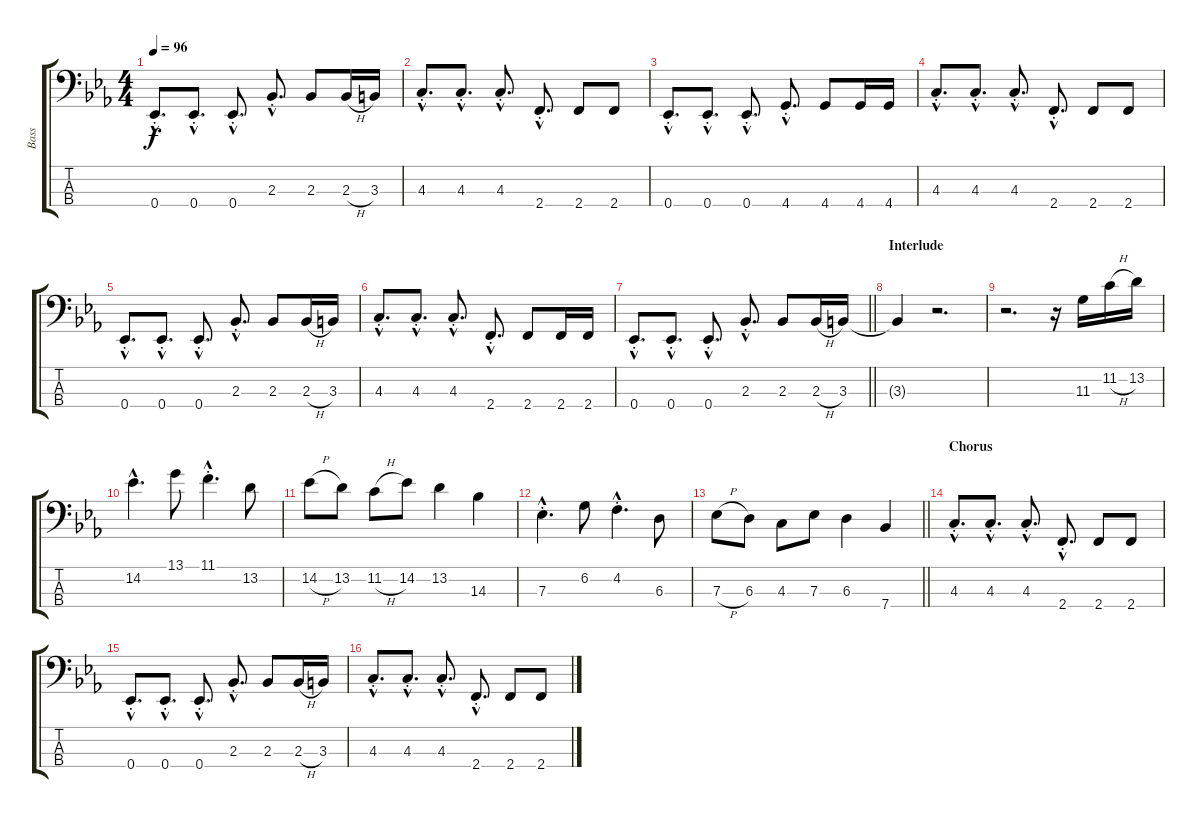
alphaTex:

\track ("Bass" "Bass") {instrument electricbassfinger}
\staff {score tabs}
\tuning (Gb2 Db2 Ab1 Eb1) {hide}
\ts (4 4)
\tempo 96
\clef f4
\ks eb
0.4{hac st}.8{d dy f} 0.4{hac st}.8{d} 0.4{hac st}.8{d} 2.3{hac st}.8{d} 2.3.8 2.3{h}.16 3.3.16 |
4.3{hac st}.8{d} 4.3{hac st}.8{d} 4.3{hac st}.8{d} 2.4{hac st}.8{d} 2.4.8 2.4.8 |
0.4{hac st}.8{d} 0.4{hac st}.8{d} 0.4{hac st}.8{d} 4.4{hac st}.8{d} 4.4.8 4.4.16 4.4.16 |
4.3{hac st}.8{d} 4.3{hac st}.8{d} 4.3{hac st}.8{d} 2.4{hac st}.8{d} 2.4.8 2.4.8 |
0.4{hac st}.8{d} 0.4{hac st}.8{d} 0.4{hac st}.8{d} 2.3{hac st}.8{d} 2.3.8 2.3{h}.16 3.3.16 |
4.3{hac st}.8{d} 4.3{hac st}.8{d} 4.3{hac st}.8{d} 2.4{hac st}.8{d} 2.4.8 2.4.16 2.4.16 |
\barLineRight lightlight
0.4{hac st}.8{d} 0.4{hac st}.8{d} 0.4{hac st}.8{d} 2.3{hac st}.8{d} 2.3.8 2.3{h}.16 3.3.16 |
\section ("" "Interlude")
3.3{t}.4 r.2{d} |
r.2{d} r.16 11.3.16 11.2{h}.16 13.2.16 |
14.2{hac}.4{d} 13.1.8 11.1{hac st}.4{d} 13.2.8 |
14.2{h}.8 13.2.8 11.2{h}.8 14.2.8 13.2.4 14.3.4 |
7.3{hac st}.4{d} 6.2.8 4.2{hac st}.4{d} 6.3.8 |
\barLineRight lightlight
7.3{h}.8 6.3.8 4.3.8 7.3.8 6.3.4 7.4.4 |
\section ("" "Chorus")
4.3{hac st}.8{d} 4.3{hac st}.8{d} 4.3{hac st}.8{d} 2.4{hac st}.8{d} 2.4.8 2.4.8 |
0.4{hac st}.8{d} 0.4{hac st}.8{d} 0.4{hac st}.8{d} 2.3{hac st}.8{d} 2.3.8 2.3{h}.16 3.3.16 |
4.3{hac st}.8{d} 4.3{hac st}.8{d} 4.3{hac st}.8{d} 2.4{hac st}.8{d} 2.4.8 2.4.8
